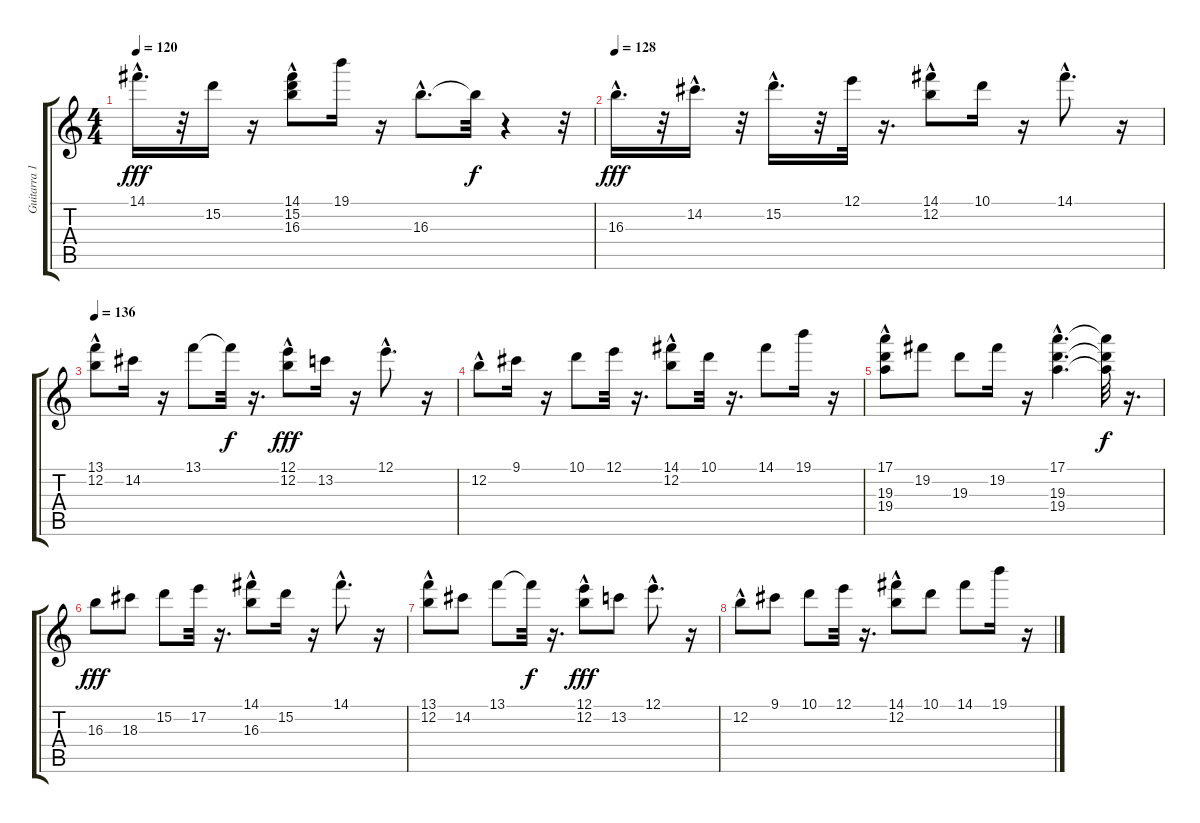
\track ("Guitarra 1" "Guitarra 1") {instrument distortionguitar}
\staff {score tabs}
\tuning (E4 B3 G3 D3 A2 E2) {hide}
\ts (4 4)
\tempo 120
\clef g2
\ks c
14.1{hac}.16{d dy fff} r.32 15.2.16 r.16 (14.1 15.2 16.3{hac}).8 19.1.16 r.16 16.3{hac}.8{d} 16.3{t}.32{dy f} r.4 r.32 |
\tempo 128
16.3{hac}.16{d dy fff} r.32 14.2{hac}.16{d} r.32 15.2{hac}.16{d} r.32 12.1.32 r.16{d} (14.1 12.2{hac}).8 10.1.16 r.16 14.1{hac}.8{d} r.16 |
\tempo 136
(13.1 12.2{hac}).8 14.2.16 r.16 13.1.8 13.1{t}.32{dy f} r.16{d} (12.1 12.2{hac}).8{dy fff} 13.2.16 r.16 12.1{hac}.8{d} r.16 |
12.2{hac}.8 9.1.16 r.16 10.1.8 12.1.32 r.16{d} (14.1 12.2{hac}).8 10.1.32 r.16{d} 14.1.8 19.1.16 r.16 |
(17.1{hac} 19.3{hac} 19.4{hac}).8 19.2.8 19.3.8 19.2.16 r.16 (17.1{hac} 19.3{hac} 19.4{hac}).4{d} (17.1{t} 19.3{t} 19.4{t}).32{dy f} r.16{d} |
16.3.8{dy fff} 18.3.8 15.2.8 17.2.32 r.16{d} (14.1 16.3{hac}).8 15.2.16 r.16 14.1{hac}.8{d} r.16 |
(13.1 12.2{hac}).8 14.2.8 13.1.8 13.1{t}.32{dy f} r.16{d} (12.1 12.2{hac}).8{dy fff} 13.2.8 12.1{hac}.8{d} r.16 |
12.2{hac}.8 9.1.8 10.1.8 12.1.32 r.16{d} (14.1 12.2{hac}).8 10.1.8 14.1.8 19.1.16 r.16
